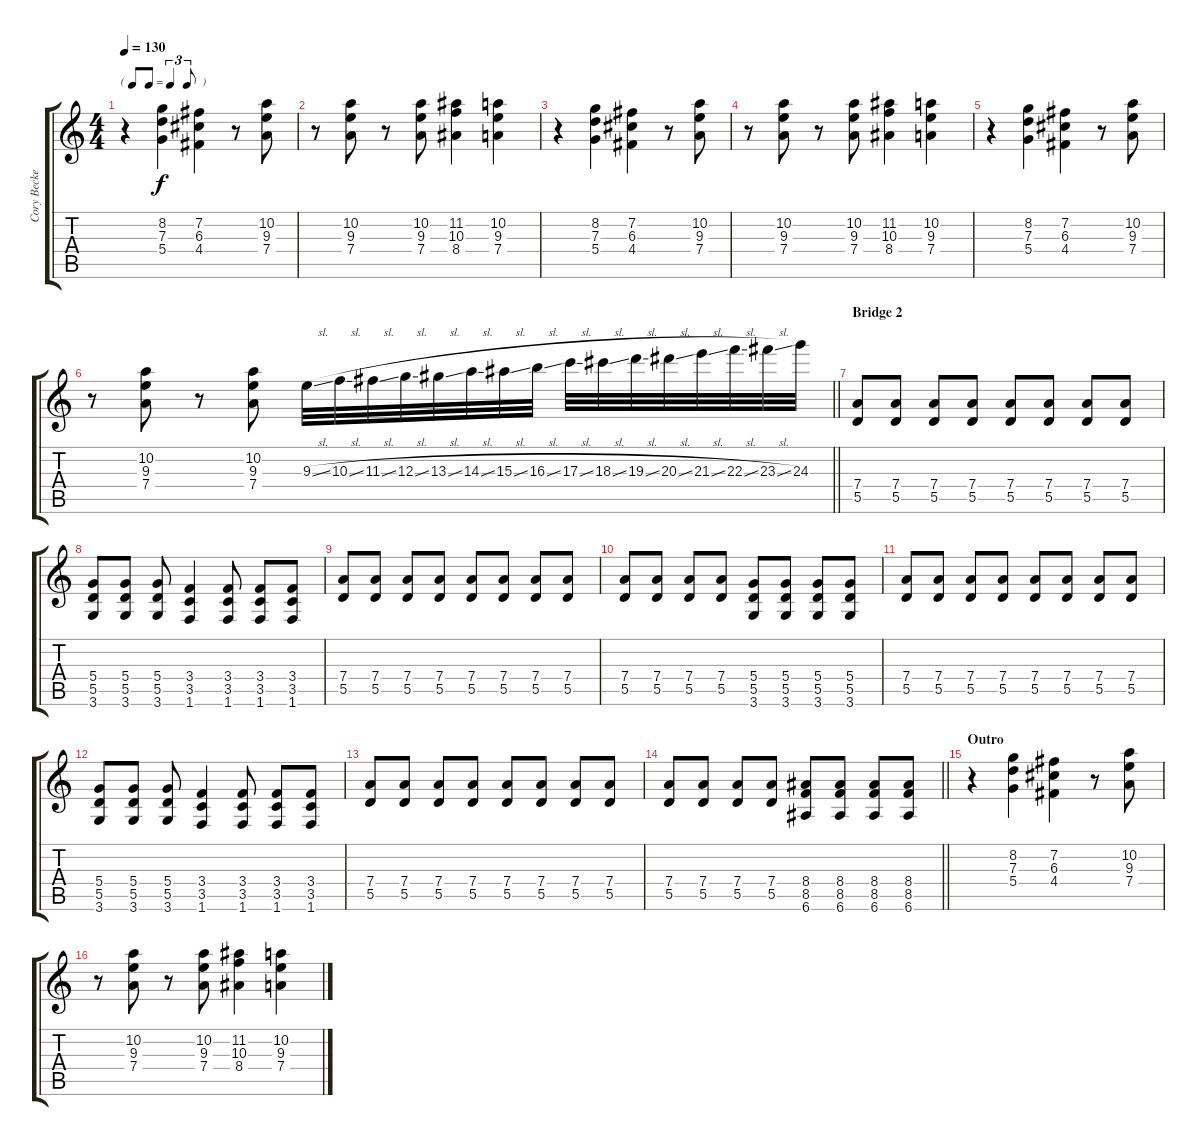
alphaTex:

\track ("Cory Becker" "Cory Becke") {instrument overdrivenguitar}
\staff {score tabs}
\tuning (E4 B3 G3 D3 A2 E2) {hide}
\ts (4 4)
\tf triplet8th
\tempo 130
\clef g2
\ks c
r.4{dy f} (8.2 7.3 5.4).4 (7.2 6.3 4.4).4 r.8 (10.2 9.3 7.4).8 |
r.8 (10.2 9.3 7.4).8 r.8 (10.2 9.3 7.4).8 (11.2 10.3 8.4).4 (10.2 9.3 7.4).4 |
r.4 (8.2 7.3 5.4).4 (7.2 6.3 4.4).4 r.8 (10.2 9.3 7.4).8 |
r.8 (10.2 9.3 7.4).8 r.8 (10.2 9.3 7.4).8 (11.2 10.3 8.4).4 (10.2 9.3 7.4).4 |
r.4 (8.2 7.3 5.4).4 (7.2 6.3 4.4).4 r.8 (10.2 9.3 7.4).8 |
\barLineRight lightlight
r.8 (10.2 9.3 7.4).8 r.8 (10.2 9.3 7.4).8 9.3{sl}.32 10.3{sl}.32 11.3{sl}.32 12.3{sl}.32 13.3{sl}.32 14.3{sl}.32 15.3{sl}.32 16.3{sl}.32 17.3{sl}.32 18.3{sl}.32 19.3{sl}.32 20.3{sl}.32 21.3{sl}.32 22.3{sl}.32 23.3{sl}.32 24.3.32 |
\section ("" "Bridge 2")
(7.4 5.5).8 (7.4 5.5).8 (7.4 5.5).8 (7.4 5.5).8 (7.4 5.5).8 (7.4 5.5).8 (7.4 5.5).8 (7.4 5.5).8 |
(5.4 5.5 3.6).8 (5.4 5.5 3.6).8 (5.4 5.5 3.6).8 (3.4 3.5 1.6).4 (3.4 3.5 1.6).8 (3.4 3.5 1.6).8 (3.4 3.5 1.6).8 |
(7.4 5.5).8 (7.4 5.5).8 (7.4 5.5).8 (7.4 5.5).8 (7.4 5.5).8 (7.4 5.5).8 (7.4 5.5).8 (7.4 5.5).8 |
(7.4 5.5).8 (7.4 5.5).8 (7.4 5.5).8 (7.4 5.5).8 (5.4 5.5 3.6).8 (5.4 5.5 3.6).8 (5.4 5.5 3.6).8 (5.4 5.5 3.6).8 |
(7.4 5.5).8 (7.4 5.5).8 (7.4 5.5).8 (7.4 5.5).8 (7.4 5.5).8 (7.4 5.5).8 (7.4 5.5).8 (7.4 5.5).8 |
(5.4 5.5 3.6).8 (5.4 5.5 3.6).8 (5.4 5.5 3.6).8 (3.4 3.5 1.6).4 (3.4 3.5 1.6).8 (3.4 3.5 1.6).8 (3.4 3.5 1.6).8 |
(7.4 5.5).8 (7.4 5.5).8 (7.4 5.5).8 (7.4 5.5).8 (7.4 5.5).8 (7.4 5.5).8 (7.4 5.5).8 (7.4 5.5).8 |
\barLineRight lightlight
(7.4 5.5).8 (7.4 5.5).8 (7.4 5.5).8 (7.4 5.5).8 (8.4 8.5 6.6).8 (8.4 8.5 6.6).8 (8.4 8.5 6.6).8 (8.4 8.5 6.6).8 |
\section ("" "Outro")
r.4 (8.2 7.3 5.4).4 (7.2 6.3 4.4).4 r.8 (10.2 9.3 7.4).8 |
r.8 (10.2 9.3 7.4).8 r.8 (10.2 9.3 7.4).8 (11.2 10.3 8.4).4 (10.2 9.3 7.4).4
